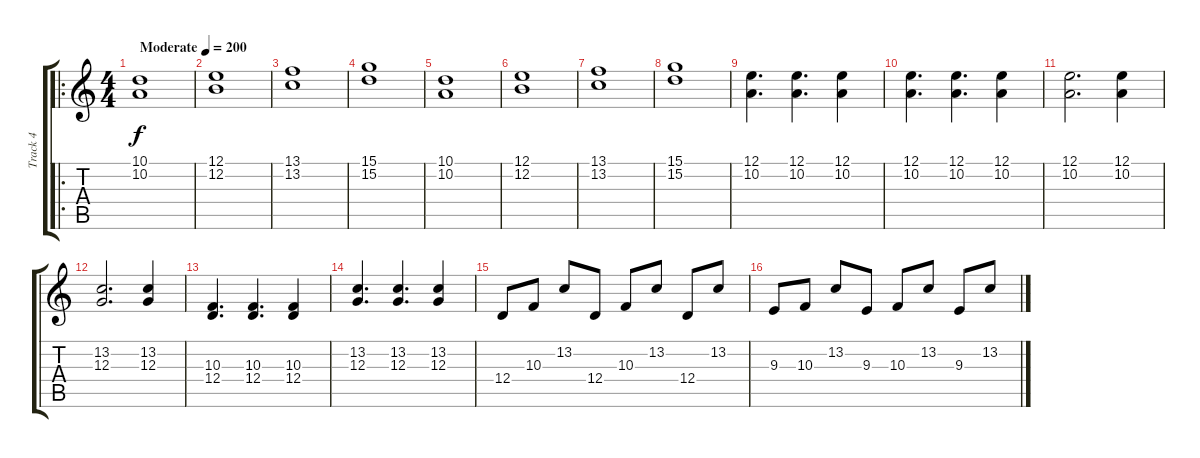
\track ("Track 4" "Track 4") {instrument tenorsax}
\staff {score tabs}
\tuning (E4 B3 G3 D3 A2 E2) {hide}
\ro
\ts (4 4)
\tempo (200 "Moderate")
\clef g2
\ks c
(10.1 10.2).1{dy f instrument tenorsax} |
(12.1 12.2).1 |
(13.1 13.2).1 |
(15.1 15.2).1 |
(10.1 10.2).1 |
(12.1 12.2).1 |
(13.1 13.2).1 |
(15.1 15.2).1 |
(12.1 10.2).4{d} (12.1 10.2).4{d} (12.1 10.2).4 |
(12.1 10.2).4{d} (12.1 10.2).4{d} (12.1 10.2).4 |
(12.1 10.2).2{d} (12.1 10.2).4 |
(13.2 12.3).2{d} (13.2 12.3).4 |
(10.3 12.4).4{d} (10.3 12.4).4{d} (10.3 12.4).4 |
(13.2 12.3).4{d} (13.2 12.3).4{d} (13.2 12.3).4 |
12.4.8 10.3.8 13.2.8 12.4.8 10.3.8 13.2.8 12.4.8 13.2.8 |
9.3.8 10.3.8 13.2.8 9.3.8 10.3.8 13.2.8 9.3.8 13.2.8
